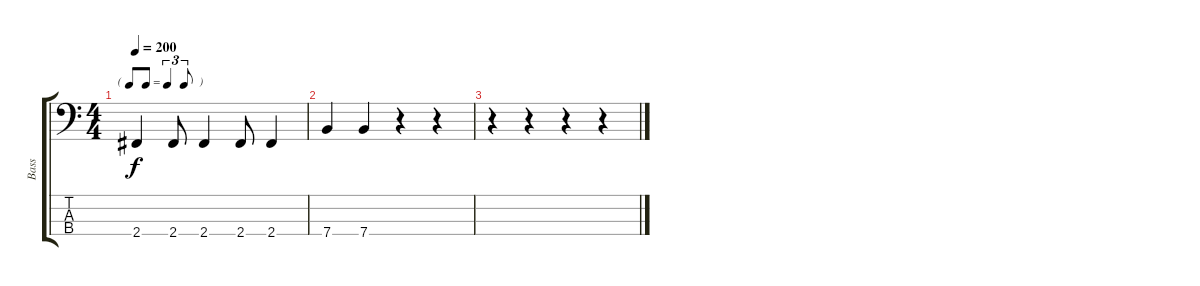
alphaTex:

\track ("Bass" "Bass") {instrument electricbassfinger}
\staff {score tabs}
\tuning (G2 D2 A1 E1) {hide}
\ts (4 4)
\tf triplet8th
\tempo 200
\clef f4
\ks c
2.4.4{dy f} 2.4.8 2.4.4 2.4.8 2.4.4 |
7.4.4 7.4.4 r.4 r.4 |
r.4 r.4 r.4 r.4
